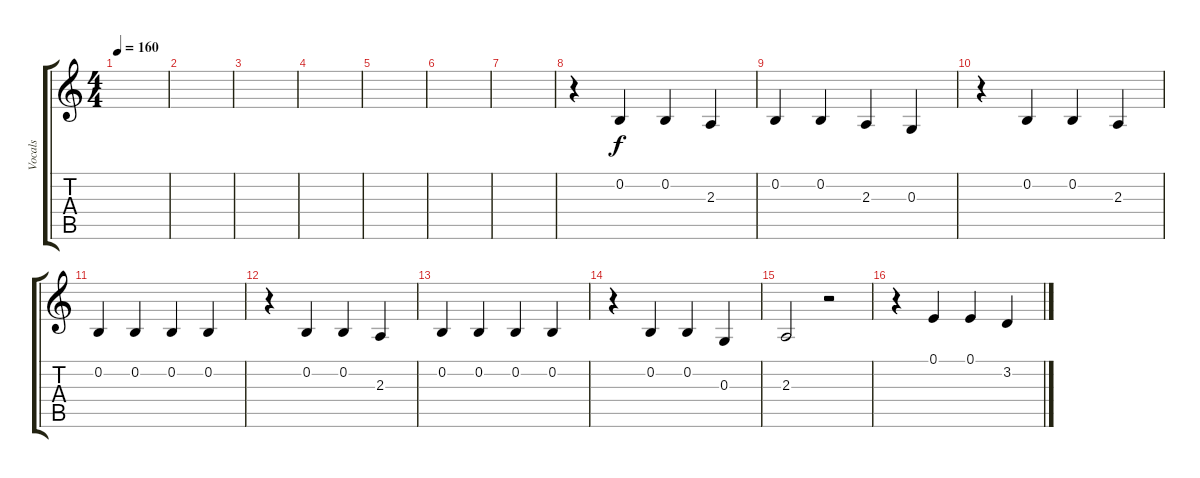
\track ("Vocals" "Vocals") {instrument oboe}
\staff {score tabs}
\tuning (E4 B3 G3 D3 A2 E2) {hide}
\ts (4 4)
\tempo 160
\clef g2
\ks c
|
|
|
|
|
|
|
r.4 0.2.4 0.2.4 2.3.4 |
0.2.4 0.2.4 2.3.4 0.3.4 |
r.4 0.2.4 0.2.4 2.3.4 |
0.2.4 0.2.4 0.2.4 0.2.4 |
r.4 0.2.4 0.2.4 2.3.4 |
0.2.4 0.2.4 0.2.4 0.2.4 |
r.4 0.2.4 0.2.4 0.3.4 |
2.3.2 r.2 |
r.4 0.1.4 0.1.4 3.2.4
